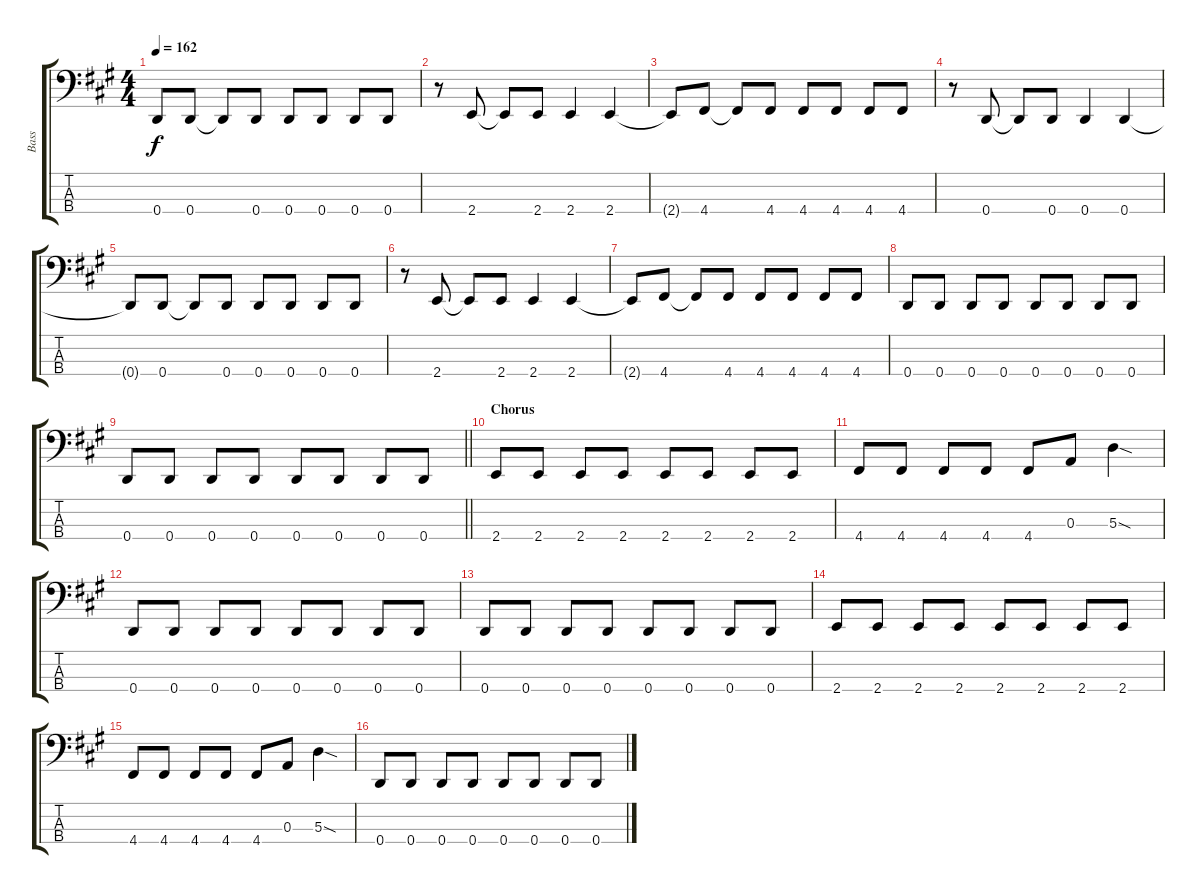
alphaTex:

\track ("Bass" "Bass") {instrument electricbassfinger}
\staff {score tabs}
\tuning (G2 D2 A1 D1) {hide}
\ts (4 4)
\tempo 162
\clef f4
\ks a
0.4{t}.8{dy f} 0.4.8 0.4{t}.8 0.4.8 0.4.8 0.4.8 0.4.8 0.4.8 |
r.8 2.4.8 2.4{t}.8 2.4.8 2.4.4 2.4.4 |
2.4{t}.8 4.4.8 4.4{t}.8 4.4.8 4.4.8 4.4.8 4.4.8 4.4.8 |
r.8 0.4.8 0.4{t}.8 0.4.8 0.4.4 0.4.4 |
0.4{t}.8 0.4.8 0.4{t}.8 0.4.8 0.4.8 0.4.8 0.4.8 0.4.8 |
r.8 2.4.8 2.4{t}.8 2.4.8 2.4.4 2.4.4 |
2.4{t}.8 4.4.8 4.4{t}.8 4.4.8 4.4.8 4.4.8 4.4.8 4.4.8 |
0.4.8 0.4.8 0.4.8 0.4.8 0.4.8 0.4.8 0.4.8 0.4.8 |
\barLineRight lightlight
0.4.8 0.4.8 0.4.8 0.4.8 0.4.8 0.4.8 0.4.8 0.4.8 |
\section ("" "Chorus")
2.4.8 2.4.8 2.4.8 2.4.8 2.4.8 2.4.8 2.4.8 2.4.8 |
4.4.8 4.4.8 4.4.8 4.4.8 4.4.8 0.3.8 5.3{sod}.4 |
0.4.8 0.4.8 0.4.8 0.4.8 0.4.8 0.4.8 0.4.8 0.4.8 |
0.4.8 0.4.8 0.4.8 0.4.8 0.4.8 0.4.8 0.4.8 0.4.8 |
2.4.8 2.4.8 2.4.8 2.4.8 2.4.8 2.4.8 2.4.8 2.4.8 |
4.4.8 4.4.8 4.4.8 4.4.8 4.4.8 0.3.8 5.3{sod}.4 |
0.4.8 0.4.8 0.4.8 0.4.8 0.4.8 0.4.8 0.4.8 0.4.8
